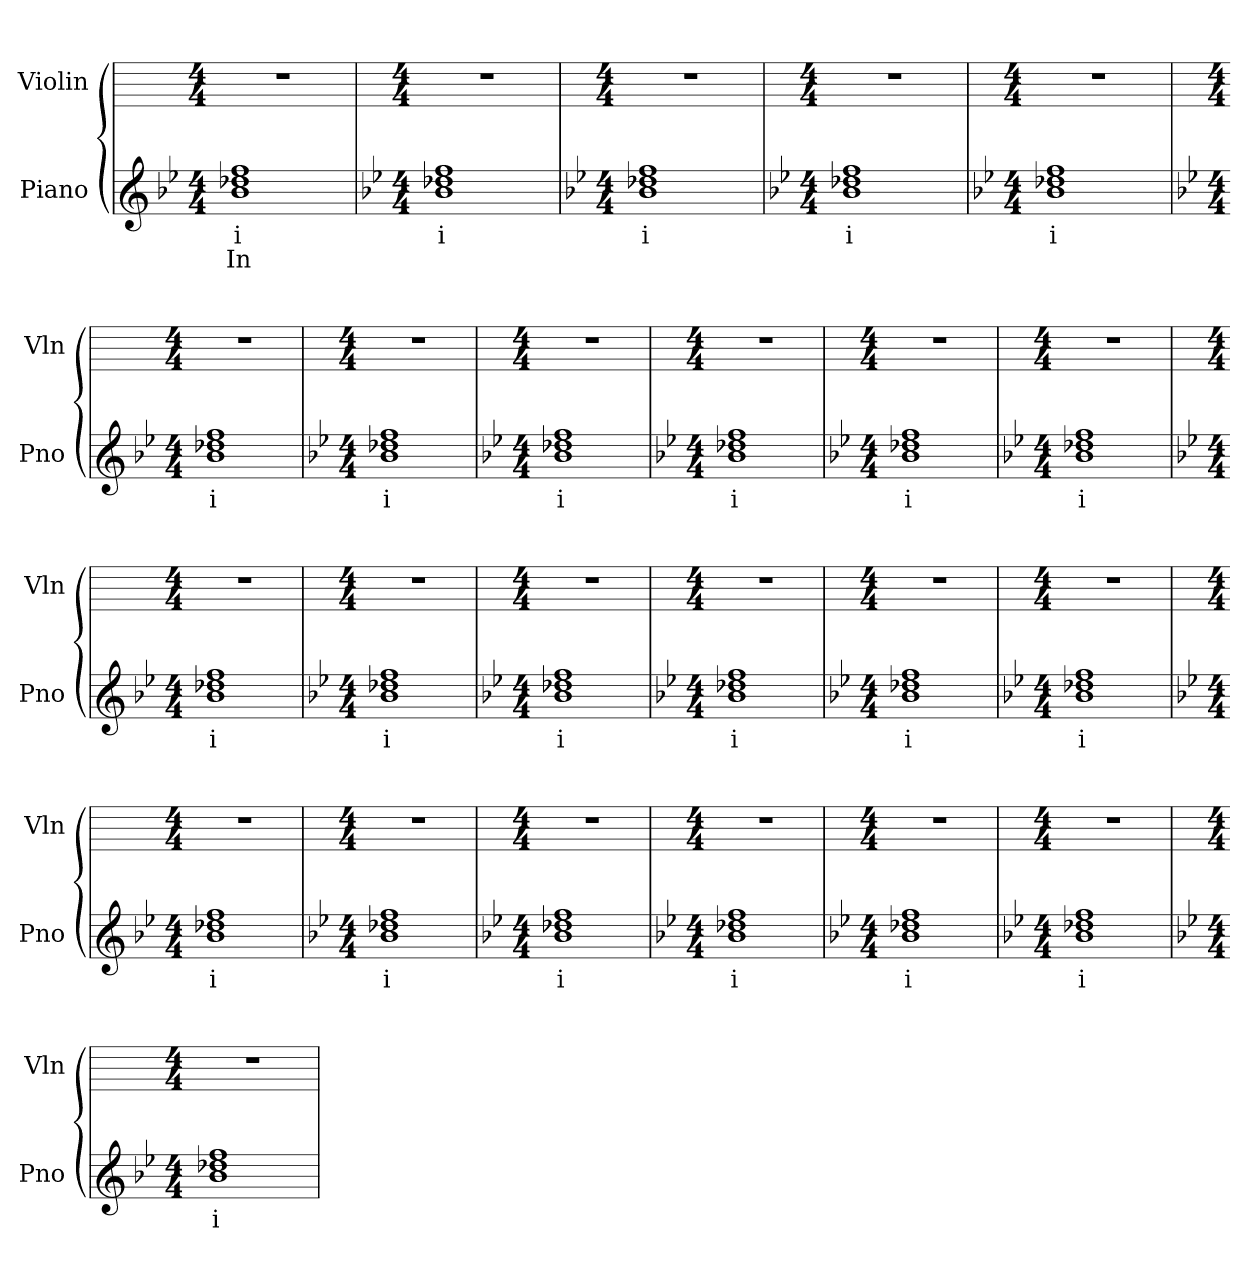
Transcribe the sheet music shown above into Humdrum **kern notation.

**kern	**text	**text	**kern
*part2	*part2	*part2	*part1
*staff2	*staff2	*staff2	*staff1
*I"Piano	*	*	*I"Violin
*I'Pno	*	*	*I'Vln
*k[b-e-]	*	*	*
*B-:	*	*	*
*M4/4	*	*	*M4/4
=	=	=	=
1b- 1dd-X 1ff	i	In	1r
=	=	=	=
*k[b-e-]	*	*	*
*B-:	*	*	*
*M4/4	*	*	*M4/4
1b- 1dd-X 1ff	i	.	1r
=	=	=	=
*k[b-e-]	*	*	*
*B-:	*	*	*
*M4/4	*	*	*M4/4
1b- 1dd-X 1ff	i	.	1r
=	=	=	=
*k[b-e-]	*	*	*
*B-:	*	*	*
*M4/4	*	*	*M4/4
1b- 1dd-X 1ff	i	.	1r
=	=	=	=
*k[b-e-]	*	*	*
*B-:	*	*	*
*M4/4	*	*	*M4/4
1b- 1dd-X 1ff	i	.	1r
=	=	=	=
*k[b-e-]	*	*	*
*B-:	*	*	*
*M4/4	*	*	*M4/4
1b- 1dd-X 1ff	i	.	1r
=	=	=	=
*k[b-e-]	*	*	*
*B-:	*	*	*
*M4/4	*	*	*M4/4
1b- 1dd-X 1ff	i	.	1r
=	=	=	=
*k[b-e-]	*	*	*
*B-:	*	*	*
*M4/4	*	*	*M4/4
1b- 1dd-X 1ff	i	.	1r
=	=	=	=
*k[b-e-]	*	*	*
*B-:	*	*	*
*M4/4	*	*	*M4/4
1b- 1dd-X 1ff	i	.	1r
=	=	=	=
*k[b-e-]	*	*	*
*B-:	*	*	*
*M4/4	*	*	*M4/4
1b- 1dd-X 1ff	i	.	1r
=	=	=	=
*k[b-e-]	*	*	*
*B-:	*	*	*
*M4/4	*	*	*M4/4
1b- 1dd-X 1ff	i	.	1r
=	=	=	=
*k[b-e-]	*	*	*
*B-:	*	*	*
*M4/4	*	*	*M4/4
1b- 1dd-X 1ff	i	.	1r
=	=	=	=
*k[b-e-]	*	*	*
*B-:	*	*	*
*M4/4	*	*	*M4/4
1b- 1dd-X 1ff	i	.	1r
=	=	=	=
*k[b-e-]	*	*	*
*B-:	*	*	*
*M4/4	*	*	*M4/4
1b- 1dd-X 1ff	i	.	1r
=	=	=	=
*k[b-e-]	*	*	*
*B-:	*	*	*
*M4/4	*	*	*M4/4
1b- 1dd-X 1ff	i	.	1r
=	=	=	=
*k[b-e-]	*	*	*
*B-:	*	*	*
*M4/4	*	*	*M4/4
1b- 1dd-X 1ff	i	.	1r
=	=	=	=
*k[b-e-]	*	*	*
*B-:	*	*	*
*M4/4	*	*	*M4/4
1b- 1dd-X 1ff	i	.	1r
=	=	=	=
*k[b-e-]	*	*	*
*B-:	*	*	*
*M4/4	*	*	*M4/4
1b- 1dd-X 1ff	i	.	1r
=	=	=	=
*k[b-e-]	*	*	*
*B-:	*	*	*
*M4/4	*	*	*M4/4
1b- 1dd-X 1ff	i	.	1r
=	=	=	=
*k[b-e-]	*	*	*
*B-:	*	*	*
*M4/4	*	*	*M4/4
1b- 1dd-X 1ff	i	.	1r
=	=	=	=
*k[b-e-]	*	*	*
*B-:	*	*	*
*M4/4	*	*	*M4/4
1b- 1dd-X 1ff	i	.	1r
=	=	=	=
*k[b-e-]	*	*	*
*B-:	*	*	*
*M4/4	*	*	*M4/4
1b- 1dd-X 1ff	i	.	1r
=	=	=	=
*k[b-e-]	*	*	*
*B-:	*	*	*
*M4/4	*	*	*M4/4
1b- 1dd-X 1ff	i	.	1r
=	=	=	=
*k[b-e-]	*	*	*
*B-:	*	*	*
*M4/4	*	*	*M4/4
1b- 1dd-X 1ff	i	.	1r
=	=	=	=
*-	*-	*-	*-
